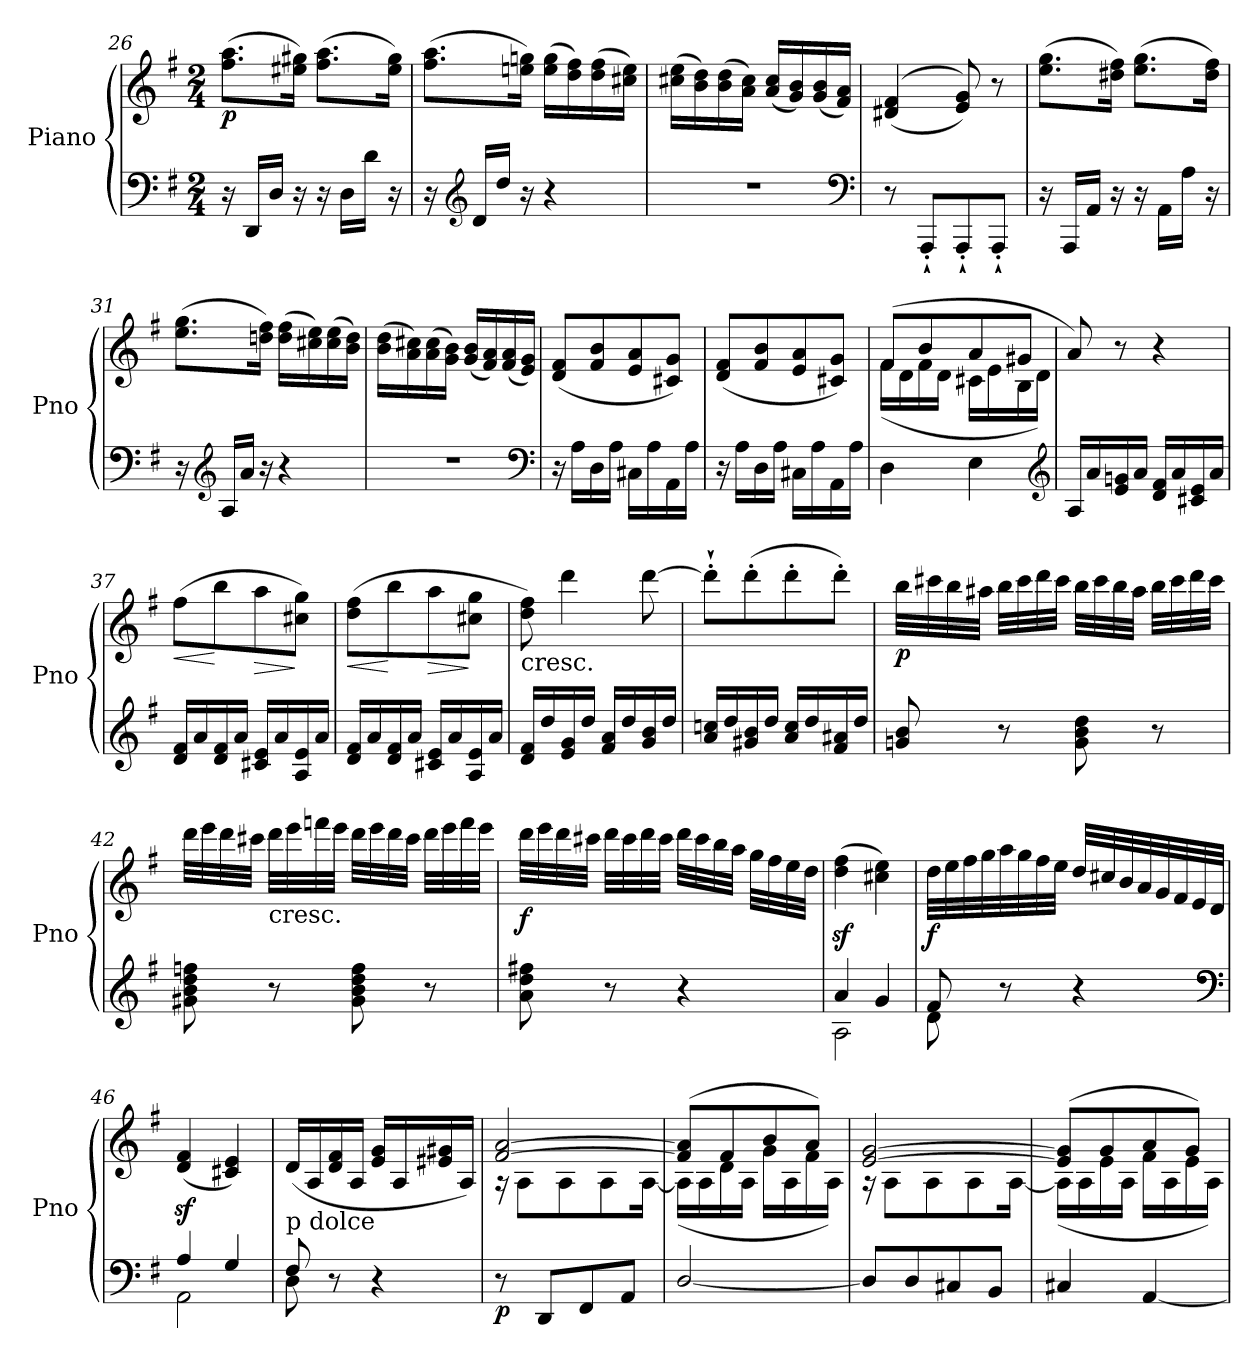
**kern	**kern	**dynam
*part1	*part1	*part1
*staff2	*staff1	*staff1/2
*I"Piano	*	*
*I'Pno	*	*
!!LO:PB:g=z
*clefF4	*clefG2	*
*k[f#]	*k[f#]	*
*G:	*G:	*
*M2/4	*M2/4	*
=26	=26	=26
!	!	!LO:DY:b
16r	(8.ff#\ 8.aa\L	p
16DD/LL	.	.
16D/JJ	.	.
16r	16ee#X\ 16gg#X\Jk)	.
16r	(8.ff#\ 8.aa\L	.
16D\LL	.	.
16d\JJ	.	.
16r	16ee#\ 16gg#\Jk)	.
=27	=27	=27
16r	(8.ff#\ 8.aa\L	.
*clefG2	*	*
16d/LL	.	.
16dd/JJ	.	.
16r	16een\ 16ggn\Jk)	.
4r	(16ee\ 16gg\LL	.
.	16dd\ 16ff#\)	.
.	(16dd\ 16ff#\	.
.	16cc#X\ 16ee\JJ)	.
=28	=28	=28
2r	(16cc#X\ 16ee\LL	.
.	16b\ 16dd\)	.
.	(16b\ 16dd\	.
.	16a\ 16cc#\JJ)	.
.	(16a/ 16cc#/LL	.
.	16g/ 16b/)	.
.	(16g/ 16b/	.
.	16f#/ 16a/JJ)	.
*clefF4	*	*
=29	=29	=29
8r	((4d#X/ 4f#/	.
8AAA`'/L	.	.
8AAA`'/	8e/ 8g/))	.
8AAA`'/J	8r	.
=30	=30	=30
16r	(8.ee\ 8.gg\L	.
16AAA/LL	.	.
16AA/JJ	.	.
16r	16dd#X\ 16ff#\Jk)	.
16r	(8.ee\ 8.gg\L	.
16AA\LL	.	.
16A\JJ	.	.
16r	16dd#\ 16ff#\Jk)	.
=31	=31	=31
16r	(8.ee\ 8.gg\L	.
*clefG2	*	*
16A/LL	.	.
16a/JJ	.	.
16r	16ddn\ 16ff#\Jk)	.
4r	(16dd\ 16ff#\LL	.
.	16cc#X\ 16ee\)	.
.	(16cc#\ 16ee\	.
.	16b\ 16dd\JJ)	.
!!LO:LB:g=z
=32	=32	=32
2r	(16b\ 16dd\LL	.
.	16a\ 16cc#X\)	.
.	(16a\ 16cc#\	.
.	16g\ 16b\JJ)	.
.	(16g/ 16b/LL	.
.	16f#/ 16a/)	.
.	(16f#/ 16a/	.
.	16e/ 16g/JJ)	.
*clefF4	*	*
=33	=33	=33
16r	(8d/ 8f#/L	.
16A\LL	.	.
16D\	8f#/ 8b/	.
16A\JJ	.	.
16C#X\LL	8e/ 8a/	.
16A\	.	.
16AA\	8c#X/ 8g/J)	.
16A\JJ	.	.
=34	=34	=34
16r	(8d/ 8f#/L	.
16A\LL	.	.
16D\	8f#/ 8b/	.
16A\JJ	.	.
16C#X\LL	8e/ 8a/	.
16A\	.	.
16AA\	8c#X/ 8g/J)	.
16A\JJ	.	.
=35	=35	=35
*	*^	*
4D\	(8f#/L	(16f#\LL	.
.	.	16d\	.
.	8b/	16f#\	.
.	.	16d\JJ	.
4E\	8a/	16c#X\LL	.
.	.	16e\	.
.	8g#X/J	16B\	.
.	.	16d\JJ)	.
*	*v	*v	*
*clefG2	*	*
=36	=36	=36
16A/LL	8a/)	.
16a/	.	.
16e/ 16gn/	8r	.
16a/JJ	.	.
16d/ 16f#/LL	4r	.
16a/	.	.
16c#X/ 16e/	.	.
16a/JJ	.	.
!!LO:LB:g=z
=37	=37	=37
!	!	!LO:HP:b
16d/ 16f#/LL	(8ff#\L	<
16a/	.	.
16d/ 16f#/	8bb\	[
16a/JJ	.	.
!	!	!LO:HP:b
16c#X/ 16e/LL	8aa\	>
16a/	.	.
16A/ 16e/	8cc#X\ 8gg\J)	]
16a/JJ	.	.
=38	=38	=38
!	!	!LO:HP:b
16d/ 16f#/LL	(8dd\ 8ff#\L	<
16a/	.	.
16d/ 16f#/	8bb\	[
16a/JJ	.	.
!	!	!LO:HP:b
16c#X/ 16e/LL	8aa\	>
16a/	.	.
16A/ 16e/	8cc#X\ 8gg\J	]
16a/JJ	.	.
=39	=39	=39
!	!LO:TX:b:t=cresc.	!
16d/ 16f#/LL	8dd\ 8ff#\)	.
16dd/	.	.
16e/ 16g/	4ddd\	.
16dd/JJ	.	.
16f#/ 16a/LL	.	.
16dd/	.	.
16g/ 16b/	[8ddd\	.
16dd/JJ	.	.
=40	=40	=40
16a/ 16ccn/LL	8ddd`'\L]	.
16dd/	.	.
16g#X/ 16b/	(8ddd'\	.
16dd/JJ	.	.
16a/ 16cc/LL	8ddd'\	.
16dd/	.	.
16f#/ 16a#X/	8ddd'\J)	.
16dd/JJ	.	.
!!LO:LB:g=z
=41	=41	=41
!	!	!LO:DY:b
8gn/ 8b/	32bb\LLL	p
.	32ccc#X\	.
.	32bb\	.
.	32aa#X\JJJ	.
8r	32bb\LLL	.
.	32ccc#\	.
.	32ddd\	.
.	32ccc#\JJJ	.
8g\ 8b\ 8dd\	32bb\LLL	.
.	32ccc#\	.
.	32bb\	.
.	32aa#\JJJ	.
8r	32bb\LLL	.
.	32ccc#\	.
.	32ddd\	.
.	32ccc#\JJJ	.
=42	=42	=42
8g#X\ 8b\ 8dd\ 8ffn\	32ddd\LLL	.
.	32eee\	.
.	32ddd\	.
.	32ccc#X\JJJ	.
!	!LO:TX:b:t=cresc.	!
8r	32ddd\LLL	.
.	32eee\	.
.	32fffn\	.
.	32eee\JJJ	.
8g#\ 8b\ 8dd\ 8ff\	32ddd\LLL	.
.	32eee\	.
.	32ddd\	.
.	32ccc#\JJJ	.
8r	32ddd\LLL	.
.	32eee\	.
.	32fff\	.
.	32eee\JJJ	.
=43	=43	=43
!	!	!LO:DY:b
8a\ 8dd\ 8ff#X\	32ddd\LLL	f
.	32eee\	.
.	32ddd\	.
.	32ccc#X\JJJ	.
8r	32ddd\LLL	.
.	32ccc#\	.
.	32ddd\	.
.	32ccc#\JJJ	.
4r	32ddd\LLL	.
.	32ccc#\	.
.	32bb\	.
.	32aa\JJJ	.
.	32gg\LLL	.
.	32ff#\	.
.	32ee\	.
.	32dd\JJJ	.
!!LO:LB:g=z
=44	=44	=44
*^	*	*
4a/	2A\	(4dd\z< 4ff#\z<	.
4g/	.	4cc#X\ 4ee\)	.
=45	=45	=45	=45
!	!	!	!LO:DY:b
8f#/	8d\	32dd\LLL	f
.	.	32ee\	.
.	.	32ff#\	.
.	.	32gg\	.
8r	4.ryy	32aa\	.
.	.	32gg\	.
.	.	32ff#\	.
.	.	32ee\JJJ	.
4r	.	32dd/LLL	.
.	.	32cc#X/	.
.	.	32b/	.
.	.	32a/	.
.	.	32g/	.
.	.	32f#/	.
.	.	32e/	.
.	.	32d/JJJ	.
*clefF4	*	*	*
=46	=46	=46	=46
4A/	2AA\	(4d/z< 4f#/z<	.
4G/	.	4c#X/ 4e/)	.
=47	=47	=47	=47
!	!	!LO:TX:b:t=p dolce	!
8F#/	8D\	(16d/LL	.
.	.	16A/	.
8r	4.ryy	16d/ 16f#/	.
.	.	16A/JJ	.
4r	.	16e/ 16g/LL	.
.	.	16A/	.
.	.	16e#X/ 16g#X/	.
.	.	16A/JJ)	.
*v	*v	*	*
=48	=48	=48
*	*^	*
!	!	!	!LO:DY:b=2
8r	[2f#/ [2a/	16rA	p
.	.	8A\L	.
8DD/L	.	.	.
.	.	8A\	.
8FF#/	.	.	.
.	.	8A\	.
8AA/J	.	.	.
.	.	[16A\Jk	.
=49	=49	=49	=49
[2D/	(8f#/] 8a/]L	(16A\LL]	.
.	.	16A\	.
.	8f#/	16d\	.
.	.	16A\JJ	.
.	8b/	16g\LL	.
.	.	16A\	.
.	8a/J)	16f#\	.
.	.	16A\JJ)	.
!!LO:PB:g=z	!!
=50	=50	=50	=50
8D/L]	[2e/ [2g/	16rA	.
.	.	8A\L	.
8D/	.	.	.
.	.	8A\	.
8C#X/	.	.	.
.	.	8A\	.
8BB/J	.	.	.
.	.	[16A\Jk	.
=51	=51	=51	=51
4C#X/	(8e/] 8g/]L	(16A\LL]	.
.	.	16A\	.
.	8g/	16e\	.
.	.	16A\JJ	.
[4AA/	8a/	16f#\LL	.
.	.	16A\	.
.	8g/J)	16e\	.
.	.	16A\JJ)	.
*	*v	*v	*
=	=	=
*-	*-	*-
